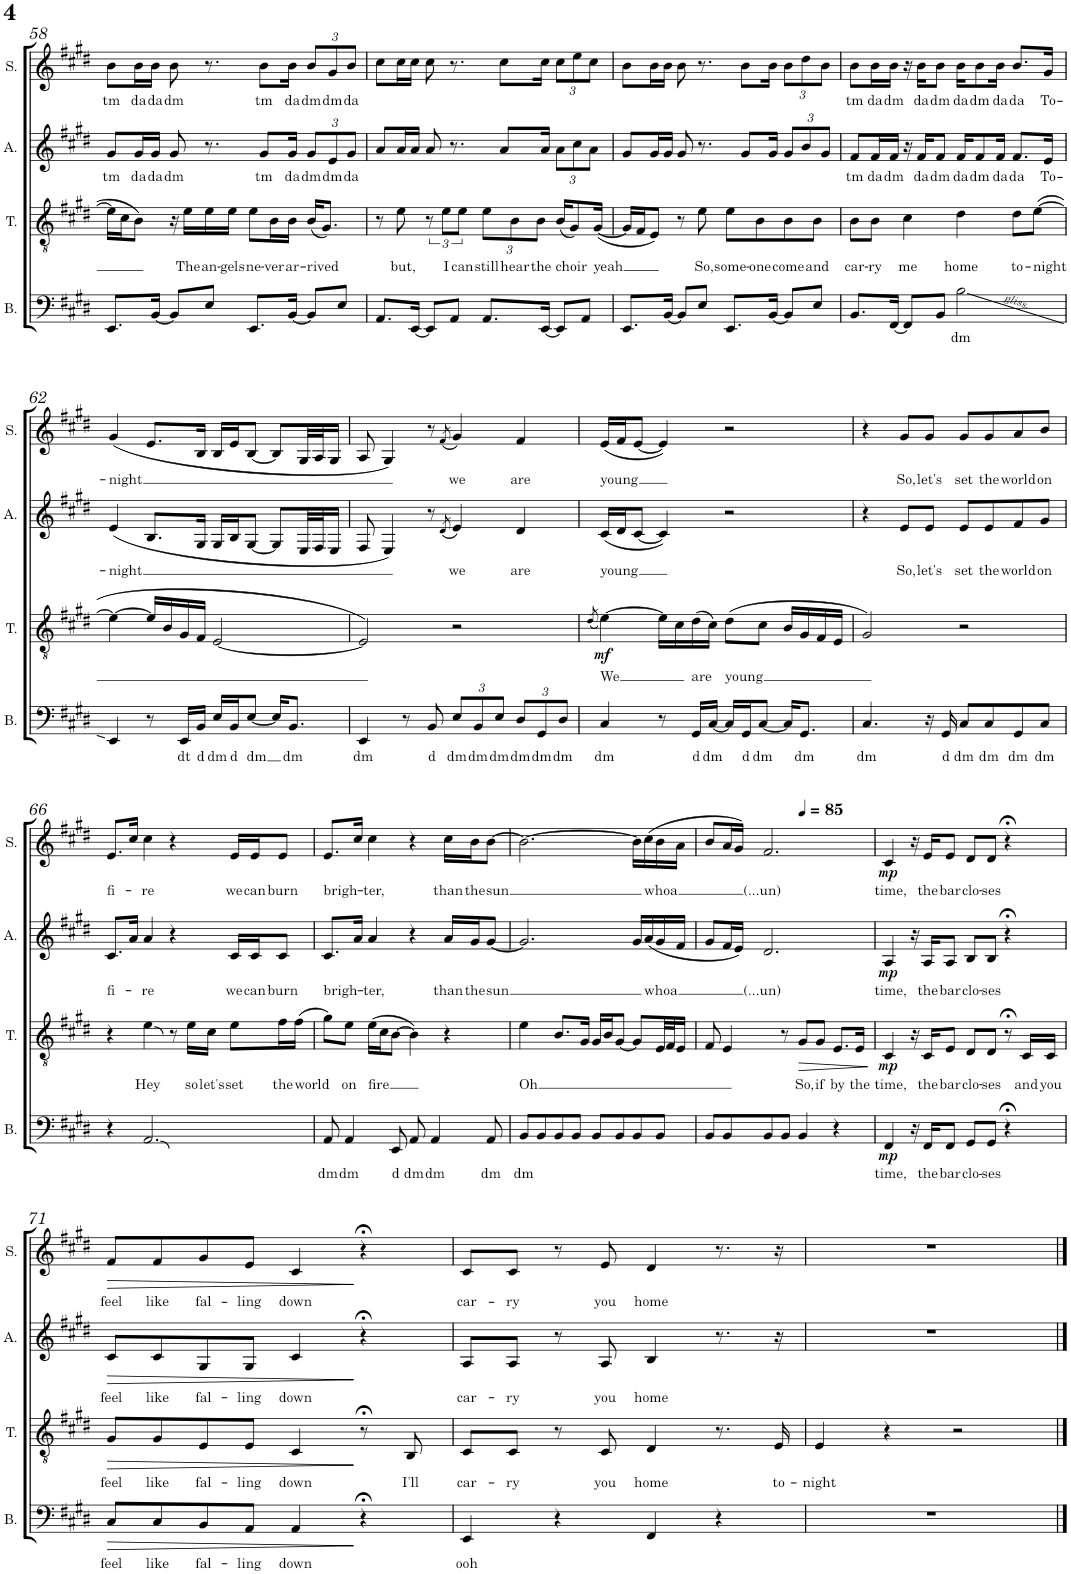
**kern	**text	**dynam	**kern	**text	**dynam	**kern	**text	**dynam	**kern	**text	**dynam
*part4	*part4	*part4	*part3	*part3	*part3	*part2	*part2	*part2	*part1	*part1	*part1
*staff4	*staff4	*staff4	*staff3	*staff3	*staff3	*staff2	*staff2	*staff2	*staff1	*staff1	*staff1
*I"Bass	*	*	*I"Tenor	*	*	*I"Alto	*	*	*I"Soprano	*	*
*I'B.	*	*	*I'T.	*	*	*I'A.	*	*	*I'S.	*	*
!!LO:PB:g=z
*clefF4	*	*	*clefGv2	*	*	*clefG2	*	*	*clefG2	*	*
*k[f#c#g#d#]	*	*	*k[f#c#g#d#]	*	*	*k[f#c#g#d#]	*	*	*k[f#c#g#d#]	*	*
*M4/4	*	*	*M4/4	*	*	*M4/4	*	*	*M4/4	*	*
*met(c)	*	*	*met(c)	*	*	*met(c)	*	*	*met(c)	*	*
=58	=58	=58	=58	=58	=58	=58	=58	=58	=58	=58	=58
!	!	!	!	!	!	!	!LO:LY:b	!	!	!LO:LY:b	!
8.EE/L	.	.	16e\LL]	.	.	8g#/L	tm	.	8b\L	tm	.
.	.	.	16c#\J	.	.	.	.	.	.	.	.
!	!	!	!	!	!	!	!LO:LY:b	!	!	!LO:LY:b	!
.	.	.	8B\J	.	.	16g#/L	da	.	16b\L	da	.
!	!	!	!	!	!	!	!LO:LY:b	!	!	!LO:LY:b	!
[16BB/Jk	.	.	.	.	.	16g#/JJ	da	.	16b\JJ	da	.
!	!	!	!	!	!	!	!LO:LY:b	!	!	!LO:LY:b	!
8BB/L]	.	.	16r	.	.	8g#/	dm	.	8b\	dm	.
!	!	!	!	!LO:LY:b	!	!	!	!	!	!	!
.	.	.	16e\LL	The	.	.	.	.	.	.	.
!	!	!	!	!LO:LY:b	!	!	!	!	!	!	!
8E/J	.	.	16e\	an-	.	8.r	.	.	8.r	.	.
!	!	!	!	!LO:LY:b	!	!	!	!	!	!	!
.	.	.	16e\JJ	-gels	.	.	.	.	.	.	.
!	!	!	!	!LO:LY:b	!	!	!	!	!	!	!
8.EE/L	.	.	8e\L	ne-	.	.	.	.	.	.	.
!	!	!	!	!	!	!	!LO:LY:b	!	!	!LO:LY:b	!
.	.	.	.	.	.	8g#/L	tm	.	8b\L	tm	.
!	!	!	!	!LO:LY:b	!	!	!	!	!	!	!
.	.	.	16B\L	-ver	.	.	.	.	.	.	.
!	!	!	!	!LO:LY:b	!	!	!LO:LY:b	!	!	!LO:LY:b	!
[16BB/Jk	.	.	16B\JJ	ar-	.	16g#/Jk	da	.	16b\Jk	da	.
!	!	!	!	!LO:LY:b	!	!	!	!	!	!	!
*	*	*	*	*	*	*Xbrackettup	*	*	*	*	*
!	!	!	!	!	!	!	!LO:LY:b	!	!	!	!
*	*	*	*	*	*	*	*	*	*Xbrackettup	*	*
!	!	!	!	!	!	!	!	!	!	!LO:LY:b	!
8BB/L]	.	.	(16B/KL	-rived	.	12g#/L	dm	.	12b/L	dm	.
.	.	.	8.G#/J)	.	.	.	.	.	.	.	.
!	!	!	!	!	!	!	!LO:LY:b	!	!	!LO:LY:b	!
.	.	.	.	.	.	12e/	dm	.	12g#/	dm	.
8E/J	.	.	.	.	.	.	.	.	.	.	.
!	!	!	!	!	!	!	!LO:LY:b	!	!	!LO:LY:b	!
.	.	.	.	.	.	12g#/J	da	.	12b/J	da	.
=59	=59	=59	=59	=59	=59	=59	=59	=59	=59	=59	=59
8.AA/L	.	.	8r	.	.	8a/L	.	.	8cc#\L	.	.
!	!	!	!	!LO:LY:b	!	!	!	!	!	!	!
.	.	.	8e\	but,	.	16a/L	.	.	16cc#\L	.	.
[16EE/Jk	.	.	.	.	.	16a/JJ	.	.	16cc#\JJ	.	.
8EE/L]	.	.	12r	.	.	8a/	.	.	8cc#\	.	.
!	!	!	!	!LO:LY:b	!	!	!	!	!	!	!
.	.	.	12e\L	I	.	.	.	.	.	.	.
8AA/J	.	.	.	.	.	8.r	.	.	8.r	.	.
!	!	!	!	!LO:LY:b	!	!	!	!	!	!	!
.	.	.	12e\J	can	.	.	.	.	.	.	.
*	*	*	*Xbrackettup	*	*	*	*	*	*	*	*
!	!	!	!	!LO:LY:b	!	!	!	!	!	!	!
8.AA/L	.	.	12e\L	still	.	.	.	.	.	.	.
.	.	.	.	.	.	8a/L	.	.	8cc#\L	.	.
!	!	!	!	!LO:LY:b	!	!	!	!	!	!	!
.	.	.	12B\	hear	.	.	.	.	.	.	.
!	!	!	!	!LO:LY:b	!	!	!	!	!	!	!
.	.	.	12B\J	the	.	.	.	.	.	.	.
[16EE/Jk	.	.	.	.	.	16a/Jk	.	.	16cc#\Jk	.	.
!	!	!	!	!LO:LY:b	!	!	!	!	!	!	!
8EE/L]	.	.	(16B/KL	choir	.	12a\L	.	.	12cc#\L	.	.
.	.	.	8G#/)	.	.	.	.	.	.	.	.
.	.	.	.	.	.	12cc#\	.	.	12ee\	.	.
8AA/J	.	.	.	.	.	.	.	.	.	.	.
.	.	.	.	.	.	12a\J	.	.	12cc#\J	.	.
!	!	!	!	!LO:LY:b	!	!	!	!	!	!	!
.	.	.	([16G#/Jk	yeah	.	.	.	.	.	.	.
=60	=60	=60	=60	=60	=60	=60	=60	=60	=60	=60	=60
8.EE/L	.	.	16G#/LL]	.	.	8g#/L	.	.	8b\L	.	.
.	.	.	16F#/J	.	.	.	.	.	.	.	.
.	.	.	8E/J)	.	.	16g#/L	.	.	16b\L	.	.
[16BB/Jk	.	.	.	.	.	16g#/JJ	.	.	16b\JJ	.	.
8BB/L]	.	.	8r	.	.	8g#/	.	.	8b\	.	.
!	!	!	!	!LO:LY:b	!	!	!	!	!	!	!
8E/J	.	.	8e\	So,	.	8.r	.	.	8.r	.	.
!	!	!	!	!LO:LY:b	!	!	!	!	!	!	!
8.EE/L	.	.	8e\L	some-	.	.	.	.	.	.	.
.	.	.	.	.	.	8g#/L	.	.	8b\L	.	.
!	!	!	!	!LO:LY:b	!	!	!	!	!	!	!
.	.	.	8B\	-one	.	.	.	.	.	.	.
[16BB/Jk	.	.	.	.	.	16g#/Jk	.	.	16b\Jk	.	.
!	!	!	!	!LO:LY:b	!	!	!	!	!	!	!
8BB/L]	.	.	8B\	come	.	12g#/L	.	.	12b\L	.	.
.	.	.	.	.	.	12b/	.	.	12dd#\	.	.
!	!	!	!	!LO:LY:b	!	!	!	!	!	!	!
8E/J	.	.	8B\J	and	.	.	.	.	.	.	.
.	.	.	.	.	.	12g#/J	.	.	12b\J	.	.
=61	=61	=61	=61	=61	=61	=61	=61	=61	=61	=61	=61
!	!	!	!	!LO:LY:b	!	!	!LO:LY:b	!	!	!LO:LY:b	!
8.BB/L	.	.	8B\L	car-	.	8f#/L	tm	.	8b\L	tm	.
!	!	!	!	!LO:LY:b	!	!	!LO:LY:b	!	!	!LO:LY:b	!
.	.	.	8B\J	-ry	.	16f#/L	da	.	16b\L	da	.
!	!	!	!	!	!	!	!LO:LY:b	!	!	!LO:LY:b	!
[16FF#/Jk	.	.	.	.	.	16f#/JJ	dm	.	16b\JJ	dm	.
!	!	!	!	!LO:LY:b	!	!	!	!	!	!	!
8FF#/L]	.	.	4c#\	me	.	16r	.	.	16r	.	.
!	!	!	!	!	!	!	!LO:LY:b	!	!	!LO:LY:b	!
.	.	.	.	.	.	16f#/KL	da	.	16b\KL	da	.
!	!	!	!	!	!	!	!LO:LY:b	!	!	!LO:LY:b	!
8BB/J	.	.	.	.	.	8f#/J	dm	.	8b\J	dm	.
!	!LO:LY:b	!	!	!LO:LY:b	!	!	!LO:LY:b	!	!	!LO:LY:b	!
2B\	dm	.	4d#\	home	.	16f#/KL	da	.	16b\KL	da	.
!	!	!	!	!	!	!	!LO:LY:b	!	!	!LO:LY:b	!
.	.	.	.	.	.	8f#/	dm	.	8b\	dm	.
!	!	!	!	!	!	!	!LO:LY:b	!	!	!LO:LY:b	!
.	.	.	.	.	.	16f#/Jk	da	.	16b\Jk	da	.
!	!	!	!	!LO:LY:b	!	!	!LO:LY:b	!	!	!LO:LY:b	!
.	.	.	8d#\L	to-	.	8.f#/L	da	.	8.b/L	da	.
!	!	!	!	!LO:LY:b	!	!	!	!	!	!	!
.	.	.	([8e\J	-night	.	.	.	.	.	.	.
!	!	!	!	!	!	!	!LO:LY:b	!	!	!LO:LY:b	!
.	.	.	.	.	.	16e/Jk	To-	.	16g#/Jk	To-	.
!!LO:LB:g=z
=62	=62	=62	=62	=62	=62	=62	=62	=62	=62	=62	=62
!	!	!	!	!	!	!	!LO:LY:b	!	!	!LO:LY:b	!
4EE/	.	.	4e\_	.	.	(4e/	-night	.	(4g#/	-night	.
8r	.	.	16e/LL]	.	.	8.B/L	.	.	8.e/L	.	.
.	.	.	16B/	.	.	.	.	.	.	.	.
!	!LO:LY:b	!	!	!	!	!	!	!	!	!	!
16EE/LL	dt	.	16G#/	.	.	.	.	.	.	.	.
!	!LO:LY:b	!	!	!	!	!	!	!	!	!	!
16BB/JJ	d	.	16F#/JJ	.	.	16G#/Jk	.	.	16B/Jk	.	.
!	!LO:LY:b	!	!	!	!	!	!	!	!	!	!
16E/LL	dm	.	[2E/	.	.	16G#/LL	.	.	16B/LL	.	.
!	!LO:LY:b	!	!	!	!	!	!	!	!	!	!
16BB/J	d	.	.	.	.	16B/J	.	.	16e/J	.	.
!	!LO:LY:b	!	!	!	!	!	!	!	!	!	!
[8E/J	dm	.	.	.	.	[8G#/J	.	.	[8B/J	.	.
16E/KL]	.	.	.	.	.	8G#/L]	.	.	8B/L]	.	.
!	!LO:LY:b	!	!	!	!	!	!	!	!	!	!
8.BB/J	dm	.	.	.	.	.	.	.	.	.	.
.	.	.	.	.	.	32E/LL	.	.	32G#/LL	.	.
.	.	.	.	.	.	32F#/J	.	.	32A/J	.	.
.	.	.	.	.	.	16E/JJ	.	.	16G#/JJ	.	.
=63	=63	=63	=63	=63	=63	=63	=63	=63	=63	=63	=63
!	!LO:LY:b	!	!	!	!	!	!	!	!	!	!
4EE/	dm	.	2E/])	.	.	8F#/	.	.	8A/	.	.
.	.	.	.	.	.	4E/)	.	.	4G#/)	.	.
8r	.	.	.	.	.	.	.	.	.	.	.
!	!LO:LY:b	!	!	!	!	!	!	!	!	!	!
8BB/	d	.	.	.	.	8r	.	.	8r	.	.
.	.	.	.	.	.	(8qd#/	.	.	(8qf#/	.	.
*Xbrackettup	*	*	*	*	*	*	*	*	*	*	*
!	!LO:LY:b	!	!	!	!	!	!LO:LY:b	!	!	!LO:LY:b	!
12E/L	dm	.	2r	.	.	4e/)	we	.	4g#/)	we	.
!	!LO:LY:b	!	!	!	!	!	!	!	!	!	!
12BB/	dm	.	.	.	.	.	.	.	.	.	.
!	!LO:LY:b	!	!	!	!	!	!	!	!	!	!
12E/J	dm	.	.	.	.	.	.	.	.	.	.
!	!LO:LY:b	!	!	!	!	!	!LO:LY:b	!	!	!LO:LY:b	!
12D#/L	dm	.	.	.	.	4d#/	are	.	4f#/	are	.
!	!LO:LY:b	!	!	!	!	!	!	!	!	!	!
12GG#/	dm	.	.	.	.	.	.	.	.	.	.
!	!LO:LY:b	!	!	!	!	!	!	!	!	!	!
12D#/J	dm	.	.	.	.	.	.	.	.	.	.
=64	=64	=64	=64	=64	=64	=64	=64	=64	=64	=64	=64
.	.	.	(8qd#/	.	.	.	.	.	.	.	.
!	!LO:LY:b	!	!	!LO:LY:b	!LO:DY:b	!	!LO:LY:b	!	!	!LO:LY:b	!
4C#/	dm	.	[4e\)	We	mf	(16c#/LL	young	.	(16e/LL	young	.
.	.	.	.	.	.	16d#/J	.	.	16f#/J	.	.
.	.	.	.	.	.	[8c#/J	.	.	[8e/J	.	.
8r	.	.	16e\LL]	.	.	4c#/])	.	.	4e/])	.	.
.	.	.	16c#\	.	.	.	.	.	.	.	.
!	!LO:LY:b	!	!	!LO:LY:b	!	!	!	!	!	!	!
16GG#/LL	d	.	(16d#\	are	.	.	.	.	.	.	.
!	!LO:LY:b	!	!	!	!	!	!	!	!	!	!
[16C#/JJ	dm	.	16c#\JJ)	.	.	.	.	.	.	.	.
!	!	!	!	!LO:LY:b	!	!	!	!	!	!	!
16C#/LL]	.	.	(8d#\L	young	.	2r	.	.	2r	.	.
!	!LO:LY:b	!	!	!	!	!	!	!	!	!	!
16GG#/J	d	.	.	.	.	.	.	.	.	.	.
!	!LO:LY:b	!	!	!	!	!	!	!	!	!	!
[8C#/J	dm	.	8c#\J	.	.	.	.	.	.	.	.
16C#/KL]	.	.	16B/LL	.	.	.	.	.	.	.	.
!	!LO:LY:b	!	!	!	!	!	!	!	!	!	!
8.GG#/J	dm	.	16G#/	.	.	.	.	.	.	.	.
.	.	.	16F#/	.	.	.	.	.	.	.	.
.	.	.	16E/JJ	.	.	.	.	.	.	.	.
=65	=65	=65	=65	=65	=65	=65	=65	=65	=65	=65	=65
!	!LO:LY:b	!	!	!	!	!	!	!	!	!	!
4.C#/	dm	.	2G#/)	.	.	4r	.	.	4r	.	.
!	!	!	!	!	!	!	!LO:LY:b	!	!	!LO:LY:b	!
.	.	.	.	.	.	8e/L	So,	.	8g#/L	So,	.
!	!	!	!	!	!	!	!LO:LY:b	!	!	!LO:LY:b	!
16r	.	.	.	.	.	8e/J	let's	.	8g#/J	let's	.
!	!LO:LY:b	!	!	!	!	!	!	!	!	!	!
16GG#/	d	.	.	.	.	.	.	.	.	.	.
!	!LO:LY:b	!	!	!	!	!	!LO:LY:b	!	!	!LO:LY:b	!
8C#/L	dm	.	2r	.	.	8e/L	set	.	8g#/L	set	.
!	!LO:LY:b	!	!	!	!	!	!LO:LY:b	!	!	!LO:LY:b	!
8C#/	dm	.	.	.	.	8e/	the	.	8g#/	the	.
!	!LO:LY:b	!	!	!	!	!	!LO:LY:b	!	!	!LO:LY:b	!
8GG#/	dm	.	.	.	.	8f#/	world	.	8a/	world	.
!	!LO:LY:b	!	!	!	!	!	!LO:LY:b	!	!	!LO:LY:b	!
8C#/J	dm	.	.	.	.	8g#/J	on	.	8b/J	on	.
!!LO:LB:g=z
=66	=66	=66	=66	=66	=66	=66	=66	=66	=66	=66	=66
!	!	!	!	!	!	!	!LO:LY:b	!	!	!LO:LY:b	!
4r	.	.	4r	.	.	8.c#/L	fi-	.	8.e/L	fi-	.
.	.	.	.	.	.	16a/Jk	.	.	16cc#/Jk	.	.
!	!	!	!	!LO:LY:b	!	!	!LO:LY:b	!	!	!LO:LY:b	!
2.AA/	.	.	4e\	Hey	.	4a/	-re	.	4cc#\	-re	.
.	.	.	8r	.	.	4r	.	.	4r	.	.
!	!	!	!	!LO:LY:b	!	!	!	!	!	!	!
.	.	.	16e\LL	so	.	.	.	.	.	.	.
!	!	!	!	!LO:LY:b	!	!	!	!	!	!	!
.	.	.	16c#\JJ	let's	.	.	.	.	.	.	.
!	!	!	!	!LO:LY:b	!	!	!LO:LY:b	!	!	!LO:LY:b	!
.	.	.	8e\L	set	.	16c#/LL	we	.	16e/LL	we	.
!	!	!	!	!	!	!	!LO:LY:b	!	!	!LO:LY:b	!
.	.	.	.	.	.	16c#/J	can	.	16e/J	can	.
!	!	!	!	!LO:LY:b	!	!	!LO:LY:b	!	!	!LO:LY:b	!
.	.	.	16f#\L	the	.	8c#/J	burn	.	8e/J	burn	.
!	!	!	!	!LO:LY:b	!	!	!	!	!	!	!
.	.	.	(16f#\JJ	world	.	.	.	.	.	.	.
=67	=67	=67	=67	=67	=67	=67	=67	=67	=67	=67	=67
!	!LO:LY:b	!	!	!	!	!	!LO:LY:b	!	!	!LO:LY:b	!
8AA/	dm	.	8g#\L)	.	.	8.c#/L	brigh-	.	8.e/L	brigh-	.
!	!LO:LY:b	!	!	!LO:LY:b	!	!	!	!	!	!	!
4AA/	dm	.	8e\J	on	.	.	.	.	.	.	.
.	.	.	.	.	.	16a/Jk	.	.	16cc#/Jk	.	.
!	!	!	!	!LO:LY:b	!	!	!LO:LY:b	!	!	!LO:LY:b	!
.	.	.	(16e\LL	fire	.	4a/	-ter,	.	4cc#\	-ter,	.
.	.	.	16c#\J	.	.	.	.	.	.	.	.
!	!LO:LY:b	!	!	!	!	!	!	!	!	!	!
8EE/	d	.	[8B\J	.	.	.	.	.	.	.	.
!	!LO:LY:b	!	!	!	!	!	!	!	!	!	!
8AA/	dm	.	4B\])	.	.	4r	.	.	4r	.	.
!	!LO:LY:b	!	!	!	!	!	!	!	!	!	!
4AA/	dm	.	.	.	.	.	.	.	.	.	.
!	!	!	!	!	!	!	!LO:LY:b	!	!	!LO:LY:b	!
.	.	.	4r	.	.	16a/LL	than	.	16cc#\LL	than	.
!	!	!	!	!	!	!	!LO:LY:b	!	!	!LO:LY:b	!
.	.	.	.	.	.	16g#/J	the	.	16b\J	the	.
!	!LO:LY:b	!	!	!	!	!	!LO:LY:b	!	!	!LO:LY:b	!
8AA/	dm	.	.	.	.	[8g#/J	sun	.	[8b\J	sun	.
=68	=68	=68	=68	=68	=68	=68	=68	=68	=68	=68	=68
!	!LO:LY:b	!	!	!LO:LY:b	!	!	!	!	!	!	!
8BB/L	dm	.	4e\	Oh	.	2.g#/]	.	.	2.b\_	.	.
8BB/	.	.	.	.	.	.	.	.	.	.	.
8BB/	.	.	8.B/L	.	.	.	.	.	.	.	.
8BB/J	.	.	.	.	.	.	.	.	.	.	.
.	.	.	16G#/Jk	.	.	.	.	.	.	.	.
8BB/L	.	.	16G#/LL	.	.	.	.	.	.	.	.
.	.	.	16B/J	.	.	.	.	.	.	.	.
8BB/	.	.	[8G#/J	.	.	.	.	.	.	.	.
8BB/	.	.	8G#/L]	.	.	16g#/LL	.	.	16b\LL]	.	.
!	!	!	!	!	!	!	!LO:LY:b	!	!	!LO:LY:b	!
.	.	.	.	.	.	(16a/	whoa	.	(16cc#\	whoa	.
8BB/J	.	.	32E/LL	.	.	16g#/	.	.	16b\	.	.
.	.	.	32F#/J	.	.	.	.	.	.	.	.
.	.	.	16E/JJ	.	.	16f#/JJ	.	.	16a\JJ	.	.
=69	=69	=69	=69	=69	=69	=69	=69	=69	=69	=69	=69
*	*	*	*	*	*	*	*	*	*^	*	*
8BB/L	.	.	8F#/	.	.	8g#/L	.	.	8b/L	2ryy	.	.
8BB/	.	.	4E/	.	.	16f#/L	.	.	16a/L	.	.	.
.	.	.	.	.	.	16e/JJ)	.	.	16g#/JJ)	.	.	.
!	!	!	!	!	!	!	!LO:LY:b	!	!	!	!LO:LY:b	!
8BB/	.	.	.	.	.	2.d#/	(...un)	.	2.f#/	.	(...un)	.
8BB/J	.	.	8r	.	.	.	.	.	.	.	.	.
*	*	*	*	*	*	*	*	*	*MM85	*	*	*
!	!	!	!	!LO:LY:b	!LO:HP:b	!	!	!	!	!	!	!
4BB/	.	.	8G#/L	So,	>	.	.	.	.	2ryy	.	.
!	!	!	!	!LO:LY:b	!	!	!	!	!	!	!	!
.	.	.	8G#/J	if	.	.	.	.	.	.	.	.
!	!	!	!	!LO:LY:b	!	!	!	!	!	!	!	!
4r	.	.	8.E/L	by	.	.	.	.	.	.	.	.
!	!	!	!	!LO:LY:b	!	!	!	!	!	!	!	!
.	.	.	16E/Jk	the	.	.	.	.	.	.	.	.
.	.	.	.	.	]	.	.	.	.	.	.	.
=70	=70	=70	=70	=70	=70	=70	=70	=70	=70	=70	=70	=70
!	!LO:LY:b	!LO:DY:b	!	!LO:LY:b	!LO:DY:b	!	!LO:LY:b	!LO:DY:b	!	!	!LO:LY:b	!LO:DY:b
*	*	*	*	*	*	*	*	*	*v	*v	*	*
4FF#/	time,	mp	4C#/	time,	mp	4A/	time,	mp	4c#/	time,	mp
16r	.	.	16r	.	.	16r	.	.	16r	.	.
!	!LO:LY:b	!	!	!LO:LY:b	!	!	!LO:LY:b	!	!	!LO:LY:b	!
16FF#/KL	the	.	16C#/KL	the	.	16A/KL	the	.	16e/KL	the	.
!	!LO:LY:b	!	!	!LO:LY:b	!	!	!LO:LY:b	!	!	!LO:LY:b	!
8FF#/J	bar	.	8E/J	bar	.	8A/J	bar	.	8e/J	bar	.
!	!LO:LY:b	!	!	!LO:LY:b	!	!	!LO:LY:b	!	!	!LO:LY:b	!
8GG#/L	clo-	.	8D#/L	clo-	.	8B/L	clo-	.	8d#/L	clo-	.
!	!LO:LY:b	!	!	!LO:LY:b	!	!	!LO:LY:b	!	!	!LO:LY:b	!
8GG#/J	-ses	.	8D#/J	-ses	.	8B/J	-ses	.	8d#/J	-ses	.
4r;<	.	.	8r;<	.	.	4r;<	.	.	4r;<	.	.
!	!	!	!	!LO:LY:b	!	!	!	!	!	!	!
.	.	.	16C#/LL	and	.	.	.	.	.	.	.
!	!	!	!	!LO:LY:b	!	!	!	!	!	!	!
.	.	.	16C#/JJ	you	.	.	.	.	.	.	.
!!LO:LB:g=z
=71	=71	=71	=71	=71	=71	=71	=71	=71	=71	=71	=71
!	!LO:LY:b	!LO:HP:b	!	!LO:LY:b	!LO:HP:b	!	!LO:LY:b	!LO:HP:b	!	!LO:LY:b	!LO:HP:b
8C#/L	feel	>	8G#/L	feel	>	8c#/L	feel	>	8f#/L	feel	>
!	!LO:LY:b	!	!	!LO:LY:b	!	!	!LO:LY:b	!	!	!LO:LY:b	!
8C#/	like	.	8G#/	like	.	8c#/	like	.	8f#/	like	.
!	!LO:LY:b	!	!	!LO:LY:b	!	!	!LO:LY:b	!	!	!LO:LY:b	!
8BB/	fal-	.	8E/	fal-	.	8G#/	fal-	.	8g#/	fal-	.
!	!LO:LY:b	!	!	!LO:LY:b	!	!	!LO:LY:b	!	!	!LO:LY:b	!
8AA/J	-ling	.	8E/J	-ling	.	8G#/J	-ling	.	8e/J	-ling	.
!	!LO:LY:b	!	!	!LO:LY:b	!	!	!LO:LY:b	!	!	!LO:LY:b	!
4AA/	down	.	4C#/	down	.	4c#/	down	.	4c#/	down	.
4r;<	.	]	8r;<	.	]	4r;<	.	]	4r;<	.	]
!	!	!	!	!LO:LY:b	!	!	!	!	!	!	!
.	.	.	8BB/	I'll	.	.	.	.	.	.	.
=72	=72	=72	=72	=72	=72	=72	=72	=72	=72	=72	=72
!	!LO:LY:b	!	!	!LO:LY:b	!	!	!LO:LY:b	!	!	!LO:LY:b	!
4EE/	ooh	.	8C#/L	car-	.	8A/L	car-	.	8c#/L	car-	.
!	!	!	!	!LO:LY:b	!	!	!LO:LY:b	!	!	!LO:LY:b	!
.	.	.	8C#/J	-ry	.	8A/J	-ry	.	8c#/J	-ry	.
4r	.	.	8r	.	.	8r	.	.	8r	.	.
!	!	!	!	!LO:LY:b	!	!	!LO:LY:b	!	!	!LO:LY:b	!
.	.	.	8C#/	you	.	8A/	you	.	8e/	you	.
!	!	!	!	!LO:LY:b	!	!	!LO:LY:b	!	!	!LO:LY:b	!
4FF#/	.	.	4D#/	home	.	4B/	home	.	4d#/	home	.
4r	.	.	8.r	.	.	8.r	.	.	8.r	.	.
!	!	!	!	!LO:LY:b	!	!	!	!	!	!	!
.	.	.	16E/	to-	.	16r	.	.	16r	.	.
=73	=73	=73	=73	=73	=73	=73	=73	=73	=73	=73	=73
!	!	!	!	!LO:LY:b	!	!	!	!	!	!	!
1r	.	.	4E/	-night	.	1r	.	.	1r	.	.
.	.	.	4r	.	.	.	.	.	.	.	.
.	.	.	2r	.	.	.	.	.	.	.	.
==	==	==	==	==	==	==	==	==	==	==	==
*-	*-	*-	*-	*-	*-	*-	*-	*-	*-	*-	*-
